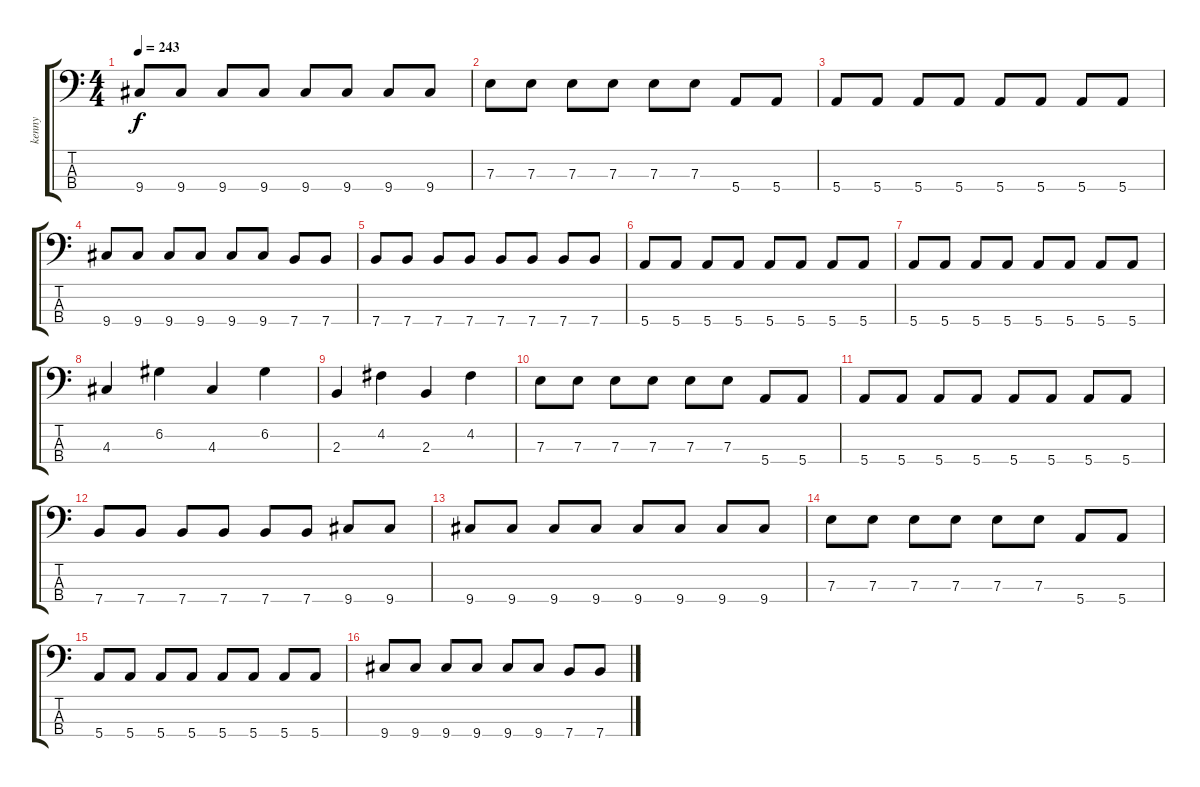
\track ("kenny" "kenny") {instrument electricbasspick}
\staff {score tabs}
\tuning (G2 D2 A1 E1) {hide}
\ts (4 4)
\tempo 243
\clef f4
\ks c
9.4.8{dy f} 9.4.8 9.4.8 9.4.8 9.4.8 9.4.8 9.4.8 9.4.8 |
7.3.8 7.3.8 7.3.8 7.3.8 7.3.8 7.3.8 5.4.8 5.4.8 |
5.4.8 5.4.8 5.4.8 5.4.8 5.4.8 5.4.8 5.4.8 5.4.8 |
9.4.8 9.4.8 9.4.8 9.4.8 9.4.8 9.4.8 7.4.8 7.4.8 |
7.4.8 7.4.8 7.4.8 7.4.8 7.4.8 7.4.8 7.4.8 7.4.8 |
5.4.8 5.4.8 5.4.8 5.4.8 5.4.8 5.4.8 5.4.8 5.4.8 |
5.4.8 5.4.8 5.4.8 5.4.8 5.4.8 5.4.8 5.4.8 5.4.8 |
4.3.4 6.2.4 4.3.4 6.2.4 |
2.3.4 4.2.4 2.3.4 4.2.4 |
7.3.8 7.3.8 7.3.8 7.3.8 7.3.8 7.3.8 5.4.8 5.4.8 |
5.4.8 5.4.8 5.4.8 5.4.8 5.4.8 5.4.8 5.4.8 5.4.8 |
7.4.8 7.4.8 7.4.8 7.4.8 7.4.8 7.4.8 9.4.8 9.4.8 |
9.4.8 9.4.8 9.4.8 9.4.8 9.4.8 9.4.8 9.4.8 9.4.8 |
7.3.8 7.3.8 7.3.8 7.3.8 7.3.8 7.3.8 5.4.8 5.4.8 |
5.4.8 5.4.8 5.4.8 5.4.8 5.4.8 5.4.8 5.4.8 5.4.8 |
9.4.8 9.4.8 9.4.8 9.4.8 9.4.8 9.4.8 7.4.8 7.4.8
